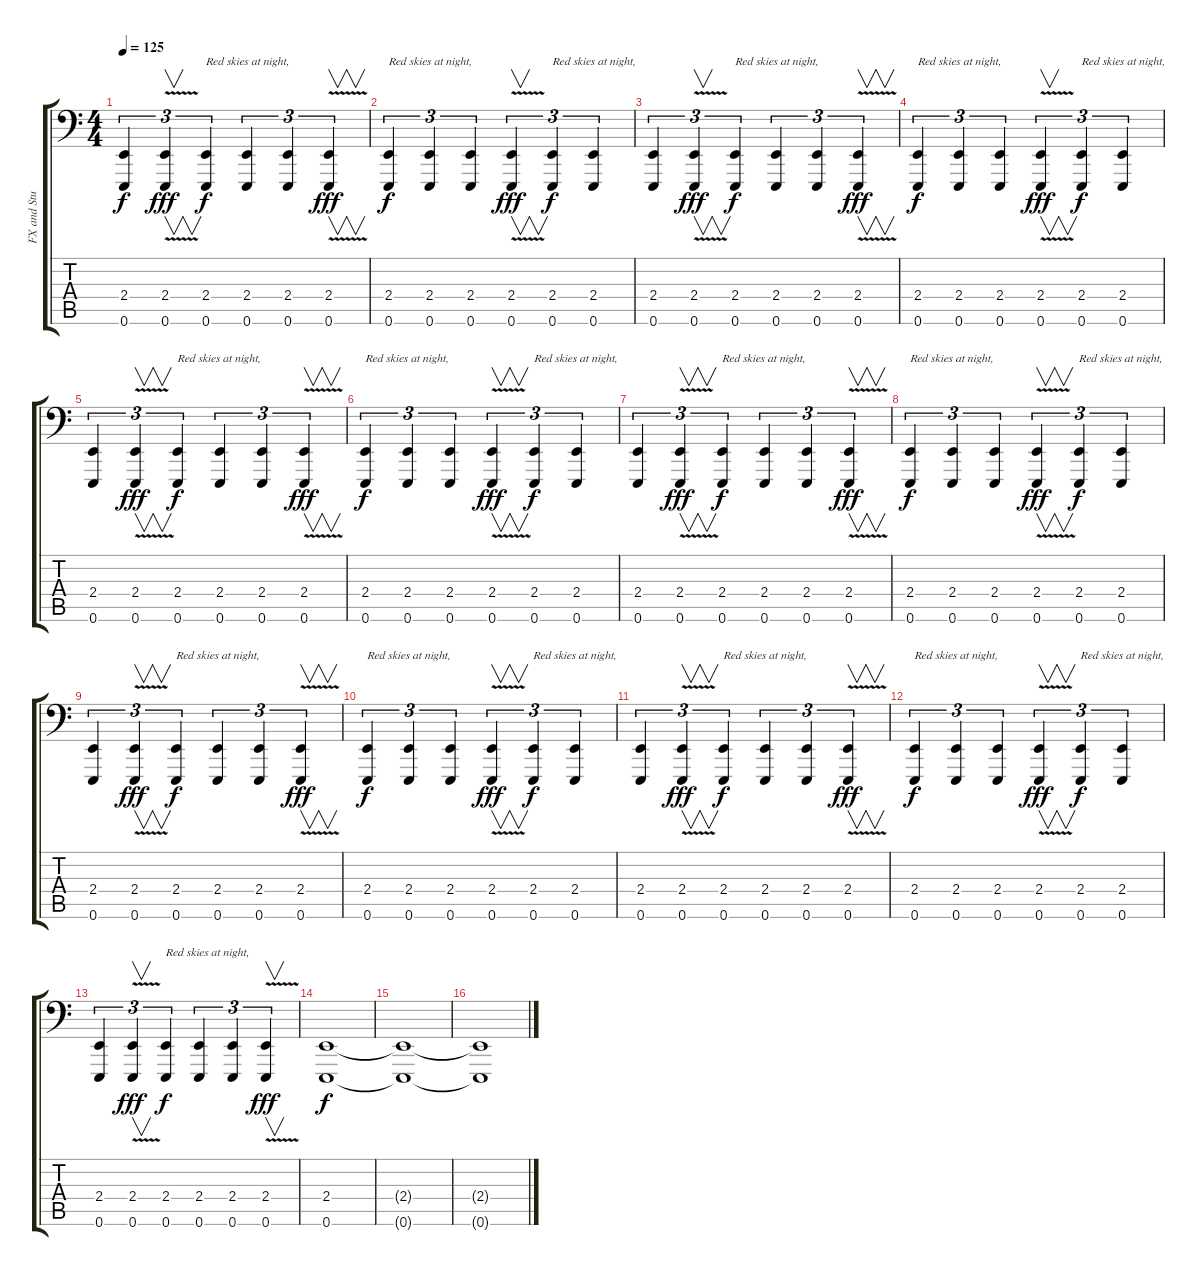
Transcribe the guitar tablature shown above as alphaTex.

\track ("FX and Stuff" "FX and Stu") {instrument synthbrass2}
\staff {score tabs}
\tuning (E4 B3 G3 D2 A1 E1) {hide}
\ts (4 4)
\tempo 125
\clef f4
\ks c
(2.4 0.6).4{tu (3 2) dy f} (2.4 0.6{v}).4{v tu (3 2) dy fff} (2.4 0.6).4{tu (3 2) txt "Red skies at night, " dy f balance 0} (2.4 0.6).4{tu (3 2)} (2.4 0.6).4{tu (3 2)} (2.4 0.6{v}).4{v tu (3 2) dy fff} |
(2.4 0.6).4{tu (3 2) txt "Red skies at night, " dy f balance 16 instrument synthbrass2} (2.4 0.6).4{tu (3 2)} (2.4 0.6).4{tu (3 2)} (2.4 0.6{v}).4{v tu (3 2) dy fff} (2.4 0.6).4{tu (3 2) txt "Red skies at night, " dy f balance 0} (2.4 0.6).4{tu (3 2)} |
(2.4 0.6).4{tu (3 2)} (2.4 0.6{v}).4{v tu (3 2) dy fff} (2.4 0.6).4{tu (3 2) txt "Red skies at night, " dy f balance 16} (2.4 0.6).4{tu (3 2)} (2.4 0.6).4{tu (3 2)} (2.4 0.6{v}).4{v tu (3 2) dy fff} |
(2.4 0.6).4{tu (3 2) txt "Red skies at night, " dy f balance 0 instrument synthbrass2} (2.4 0.6).4{tu (3 2)} (2.4 0.6).4{tu (3 2)} (2.4 0.6{v}).4{v tu (3 2) dy fff} (2.4 0.6).4{tu (3 2) txt "Red skies at night, " dy f balance 16} (2.4 0.6).4{tu (3 2)} |
(2.4 0.6).4{tu (3 2)} (2.4 0.6{v}).4{v tu (3 2) dy fff} (2.4 0.6).4{tu (3 2) txt "Red skies at night, " dy f balance 0} (2.4 0.6).4{tu (3 2)} (2.4 0.6).4{tu (3 2)} (2.4 0.6{v}).4{v tu (3 2) dy fff} |
(2.4 0.6).4{tu (3 2) txt "Red skies at night, " dy f balance 16 instrument synthbrass2} (2.4 0.6).4{tu (3 2)} (2.4 0.6).4{tu (3 2)} (2.4 0.6{v}).4{v tu (3 2) dy fff} (2.4 0.6).4{tu (3 2) txt "Red skies at night, " dy f balance 0} (2.4 0.6).4{tu (3 2)} |
(2.4 0.6).4{tu (3 2)} (2.4 0.6{v}).4{v tu (3 2) dy fff} (2.4 0.6).4{tu (3 2) txt "Red skies at night, " dy f balance 16} (2.4 0.6).4{tu (3 2)} (2.4 0.6).4{tu (3 2)} (2.4 0.6{v}).4{v tu (3 2) dy fff} |
(2.4 0.6).4{tu (3 2) txt "Red skies at night, " dy f balance 0 instrument synthbrass2} (2.4 0.6).4{tu (3 2)} (2.4 0.6).4{tu (3 2)} (2.4 0.6{v}).4{v tu (3 2) dy fff} (2.4 0.6).4{tu (3 2) txt "Red skies at night, " dy f balance 16} (2.4 0.6).4{tu (3 2)} |
(2.4 0.6).4{tu (3 2)} (2.4 0.6{v}).4{v tu (3 2) dy fff} (2.4 0.6).4{tu (3 2) txt "Red skies at night, " dy f balance 0} (2.4 0.6).4{tu (3 2)} (2.4 0.6).4{tu (3 2)} (2.4 0.6{v}).4{v tu (3 2) dy fff} |
(2.4 0.6).4{tu (3 2) txt "Red skies at night, " dy f balance 16 instrument synthbrass2} (2.4 0.6).4{tu (3 2)} (2.4 0.6).4{tu (3 2)} (2.4 0.6{v}).4{v tu (3 2) dy fff} (2.4 0.6).4{tu (3 2) txt "Red skies at night, " dy f balance 0} (2.4 0.6).4{tu (3 2)} |
(2.4 0.6).4{tu (3 2)} (2.4 0.6{v}).4{v tu (3 2) dy fff} (2.4 0.6).4{tu (3 2) txt "Red skies at night, " dy f balance 16} (2.4 0.6).4{tu (3 2)} (2.4 0.6).4{tu (3 2)} (2.4 0.6{v}).4{v tu (3 2) dy fff} |
(2.4 0.6).4{tu (3 2) txt "Red skies at night, " dy f balance 0 instrument synthbrass2} (2.4 0.6).4{tu (3 2)} (2.4 0.6).4{tu (3 2)} (2.4 0.6{v}).4{v tu (3 2) dy fff} (2.4 0.6).4{tu (3 2) txt "Red skies at night, " dy f balance 16} (2.4 0.6).4{tu (3 2)} |
(2.4 0.6).4{tu (3 2)} (2.4 0.6{v}).4{v tu (3 2) dy fff} (2.4 0.6).4{tu (3 2) txt "Red skies at night, " dy f balance 0} (2.4 0.6).4{tu (3 2)} (2.4 0.6).4{tu (3 2)} (2.4 0.6{v}).4{v tu (3 2) dy fff} |
(2.4 0.6).1{dy f balance 16 instrument synthbrass2} |
(2.4{t} 0.6{t}).1 |
(2.4{t} 0.6{t}).1
